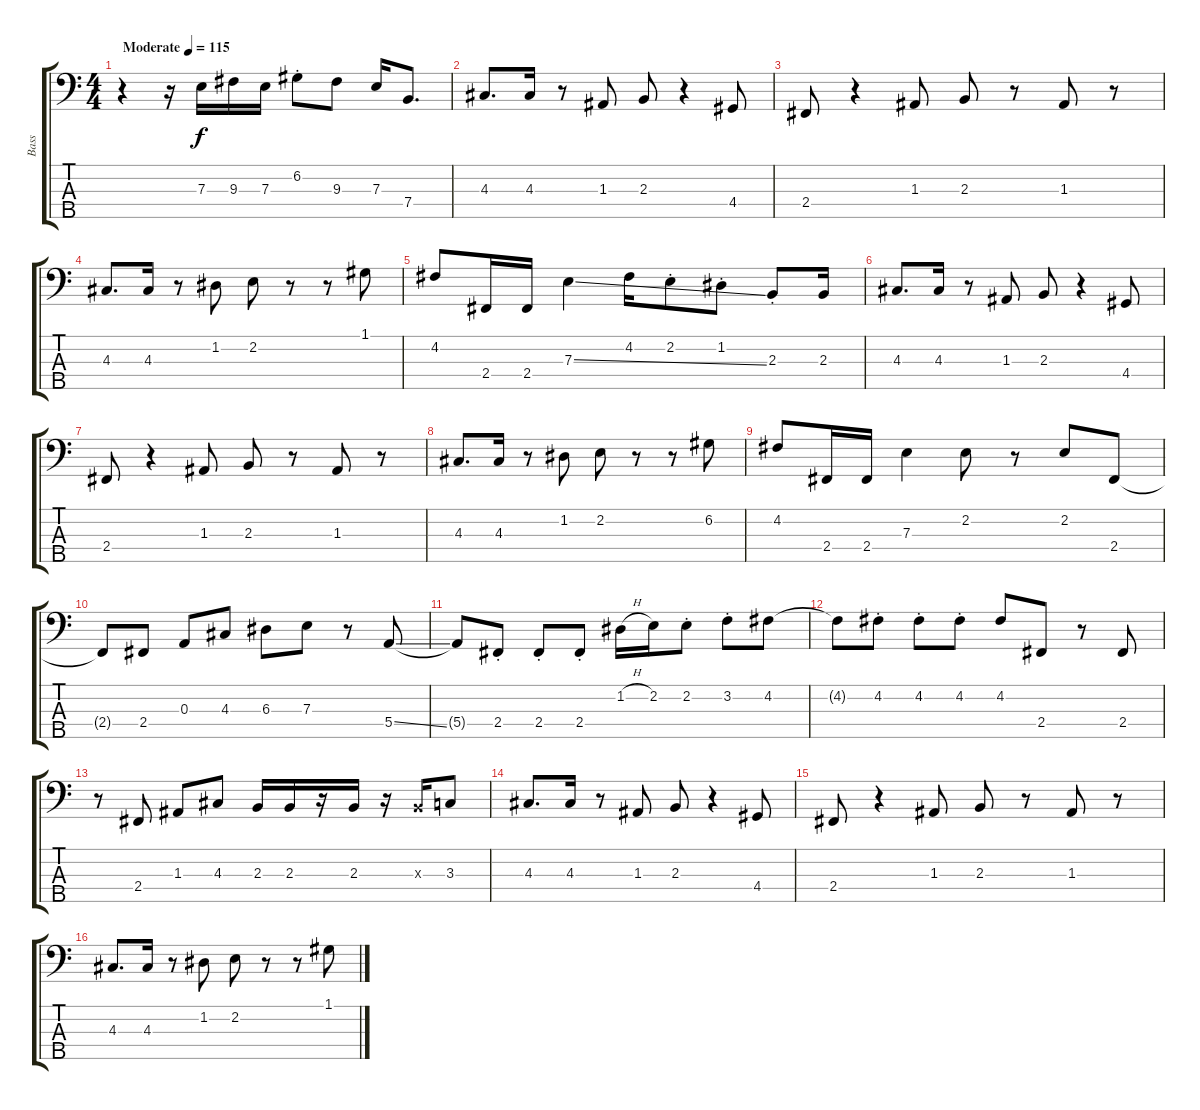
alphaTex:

\track ("Bass" "Bass") {instrument electricbasspick}
\staff {score tabs}
\tuning (G2 D2 A1 E1 B0) {hide}
\ts (4 4)
\tempo (115 "Moderate")
\clef f4
\ks c
r.4{dy f instrument electricbasspick} r.16 7.3.16 9.3.16 7.3.16 6.2{st}.8 9.3.8 7.3.16 7.4.8{d} |
4.3.8{d} 4.3.16 r.8 1.3.8 2.3.8 r.4 4.4.8 |
2.4.8 r.4 1.3.8 2.3.8 r.8 1.3.8 r.8 |
4.3.8{d} 4.3.16 r.8 1.2.8 2.2.8 r.8 r.8 1.1.8 |
4.2.8 2.4.16 2.4.16 7.3{ss}.4 4.2.16 2.2{st}.8 1.2{st}.8 2.3{st}.8 2.3.16 |
4.3.8{d} 4.3.16 r.8 1.3.8 2.3.8 r.4 4.4.8 |
2.4.8 r.4 1.3.8 2.3.8 r.8 1.3.8 r.8 |
4.3.8{d} 4.3.16 r.8 1.2.8 2.2.8 r.8 r.8 6.2.8 |
4.2.8 2.4.16 2.4.16 7.3.4 2.2.8 r.8 2.2.8 2.4.8 |
2.4{t}.8 2.4.8 0.3.8 4.3.8 6.3.8 7.3.8 r.8 5.4{ss}.8 |
5.4{t}.8 2.4{st}.8 2.4{st}.8 2.4{st}.8 1.2{h}.16 2.2.16 2.2{st}.8 3.2{st}.8 4.2.8 |
4.2{t}.8 4.2{st}.8 4.2{st}.8 4.2{st}.8 4.2.8 2.4.8 r.8 2.4.8 |
r.8 2.4.8 1.3.8 4.3.8 2.3.16 2.3.16 r.16 2.3.16 r.16 2.3{x}.16 3.3.8 |
4.3.8{d} 4.3.16 r.8 1.3.8 2.3.8 r.4 4.4.8 |
2.4.8 r.4 1.3.8 2.3.8 r.8 1.3.8 r.8 |
4.3.8{d} 4.3.16 r.8 1.2.8 2.2.8 r.8 r.8 1.1.8
